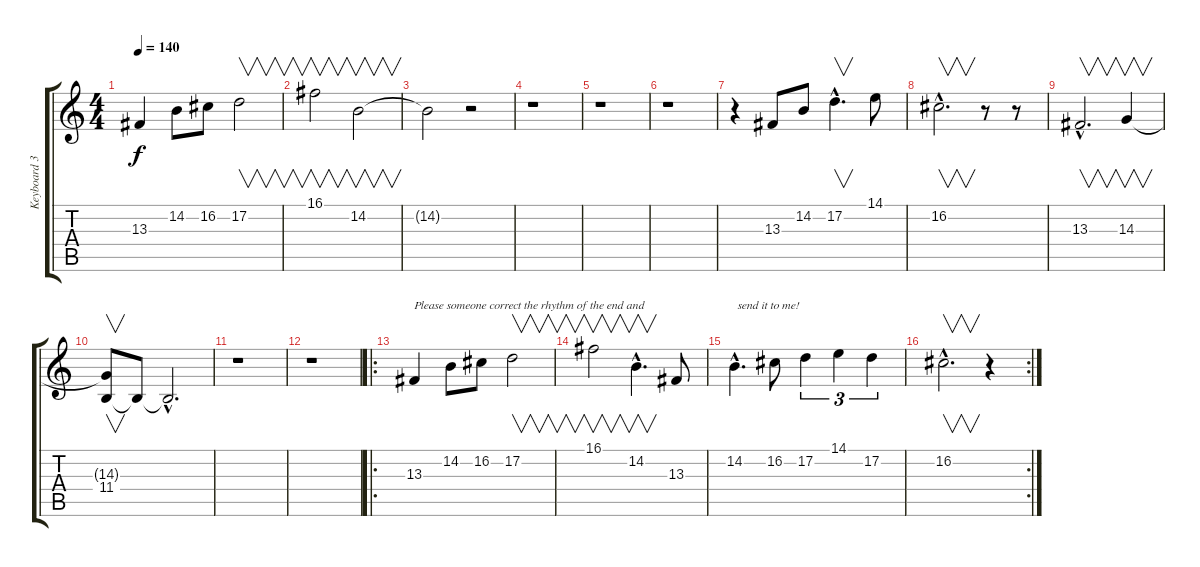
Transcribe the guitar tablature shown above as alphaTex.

\track ("Keyboard 3" "Keyboard 3") {instrument pad4choir}
\staff {score tabs}
\tuning (D4 A3 F3 C3 G2 D2) {hide}
\ts (4 4)
\tempo 140
\clef g2
\ks c
13.3.4{dy f} 14.2.8 16.2.8 17.2.2{v} |
16.1.2{v} 14.2.2{v volume 5} |
14.2{t}.2 r.2 |
r.1 |
r.1{volume 13} |
r.1 |
r.4 13.3.8 14.2.8 17.2{hac}.4{v d} 14.1.8 |
16.2{hac}.2{v d volume 7} r.8 r.8{volume 13} |
13.3{hac}.2{v d} 14.3.4{v volume 4} |
(14.3{t} 11.4).8{v} 11.4{t}.8 11.4{hac t}.2{d} |
r.1 |
r.1{volume 13} |
\ro
13.3.4{txt "Please someone correct the rhythm of the end and"} 14.2.8 16.2.8 17.2.2{v} |
16.1.2{v} 14.2{hac}.4{v d} 13.3.8 |
14.2{hac}.4{d txt " send it to me!"} 16.2.8 17.2.4{tu (3 2)} 14.1.4{tu (3 2)} 17.2.4{tu (3 2)} |
\rc 2
16.2{hac}.2{v d} r.4
